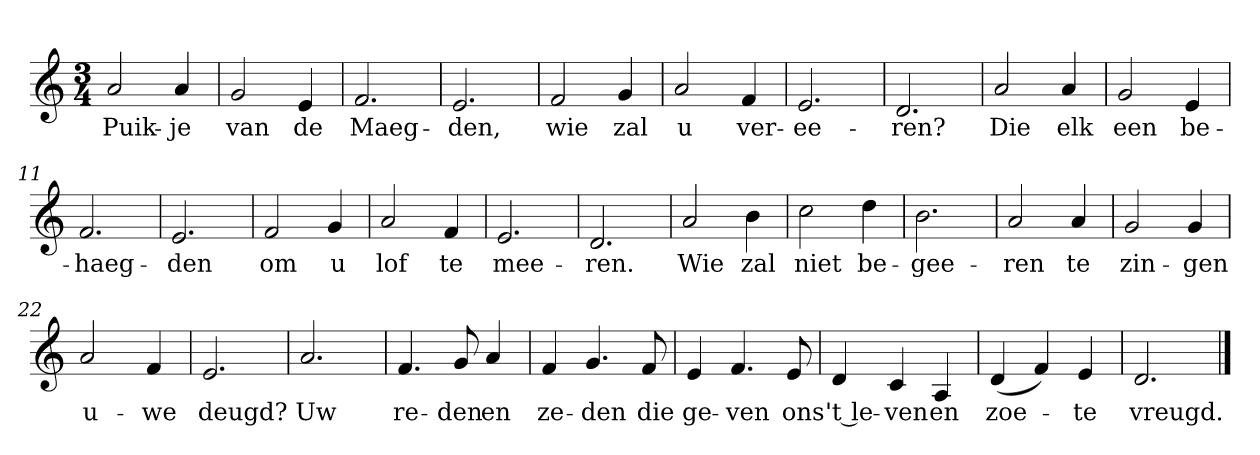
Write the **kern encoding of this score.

**kern	**text
*part1	*part1
*staff1	*staff1
*clefG2	*
*k[]	*
*D:dor	*
*M3/4	*
*MM120	*
=1	=1
2a	Puik-
4a	-je
=2	=2
2g	van
4e	de
=3	=3
2.f	Maeg-
=4	=4
2.e	-den,
=5	=5
2f	wie
4g	zal
=6	=6
2a	u
4f	ver-
=7	=7
2.e	-ee-
=8	=8
2.d	-ren?
=9	=9
2a	Die
4a	elk
=10	=10
2g	een
4e	be-
=11	=11
2.f	-haeg-
=12	=12
2.e	-den
=13	=13
2f	om
4g	u
=14	=14
2a	lof
4f	te
=15	=15
2.e	mee-
=16	=16
2.d	-ren.
=17	=17
2a	Wie
4b	zal
=18	=18
2cc	niet
4dd	be-
=19	=19
2.b	-gee-
=20	=20
2a	-ren
4a	te
=21	=21
2g	zin-
4g	-gen
=22	=22
2a	u-
4f	-we
=23	=23
2.e	deugd?
=24	=24
2.a	Uw
=25	=25
4.f	re-
8g	-den
4a	en
=26	=26
4f	ze-
4.g	-den
8f	die
=27	=27
4e	ge-
4.f	-ven
8e	ons
=28	=28
4d	't le-
4c	-ven
4A	en
=29	=29
(4d	zoe-
4f)	.
4e	-te
=30	=30
2.d	vreugd.
==	==
*-	*-
